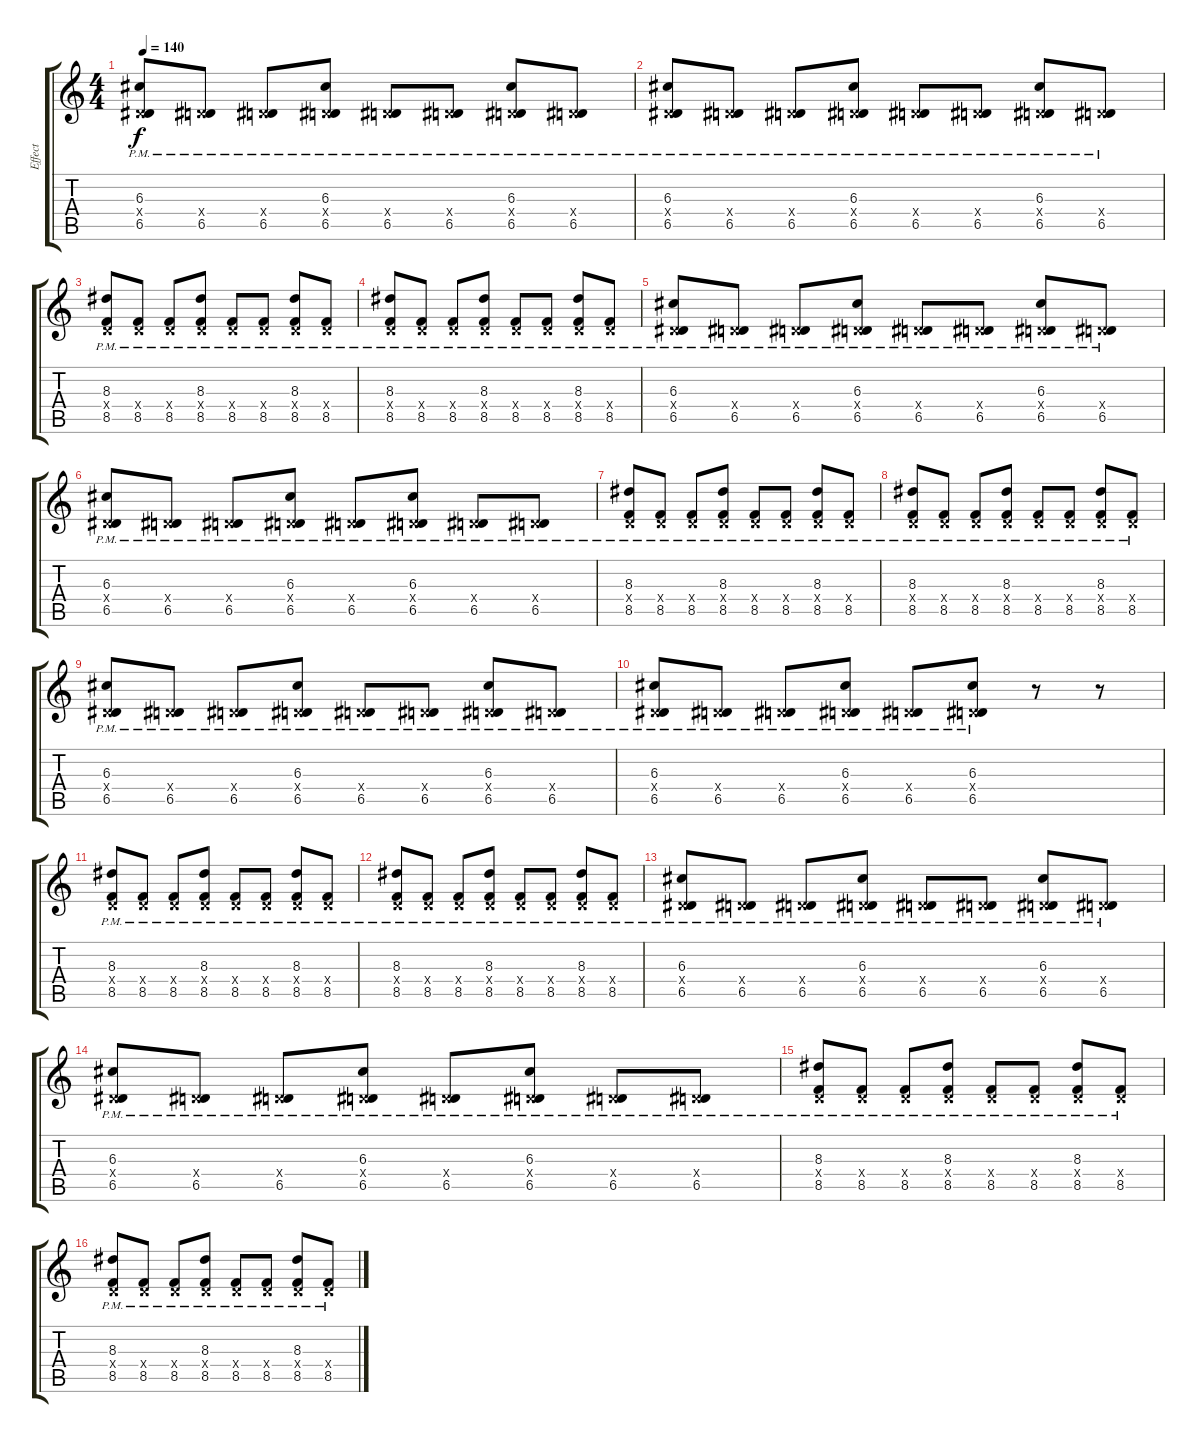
\track ("Effect" "Effect") {instrument electricguitarjazz}
\staff {score tabs}
\tuning (E4 B3 G3 D3 A2 E2) {hide}
\ts (4 4)
\tempo 140
\clef g2
\ks c
(6.3{pm} 0.4{x} 6.5{pm}).8{dy f} (0.4{x} 6.5{pm}).8 (0.4{x} 6.5{pm}).8 (6.3{pm} 0.4{x} 6.5{pm}).8 (0.4{x} 6.5{pm}).8 (0.4{x} 6.5{pm}).8 (6.3{pm} 0.4{x} 6.5{pm}).8 (0.4{x} 6.5{pm}).8 |
(6.3{pm} 0.4{x} 6.5{pm}).8 (0.4{x} 6.5{pm}).8 (0.4{x} 6.5{pm}).8 (6.3{pm} 0.4{x} 6.5{pm}).8 (0.4{x} 6.5{pm}).8 (0.4{x} 6.5{pm}).8 (6.3{pm} 0.4{x} 6.5{pm}).8 (0.4{x} 6.5{pm}).8 |
(8.3{pm} 0.4{x} 8.5{pm}).8 (0.4{x} 8.5{pm}).8 (0.4{x} 8.5{pm}).8 (8.3{pm} 0.4{x} 8.5{pm}).8 (0.4{x} 8.5{pm}).8 (0.4{x} 8.5{pm}).8 (8.3{pm} 0.4{x} 8.5{pm}).8 (0.4{x} 8.5{pm}).8 |
(8.3{pm} 0.4{x} 8.5{pm}).8 (0.4{x} 8.5{pm}).8 (0.4{x} 8.5{pm}).8 (8.3{pm} 0.4{x} 8.5{pm}).8 (0.4{x} 8.5{pm}).8 (0.4{x} 8.5{pm}).8 (8.3{pm} 0.4{x} 8.5{pm}).8 (0.4{x} 8.5{pm}).8 |
(6.3{pm} 0.4{x} 6.5{pm}).8 (0.4{x} 6.5{pm}).8 (0.4{x} 6.5{pm}).8 (6.3{pm} 0.4{x} 6.5{pm}).8 (0.4{x} 6.5{pm}).8 (0.4{x} 6.5{pm}).8 (6.3{pm} 0.4{x} 6.5{pm}).8 (0.4{x} 6.5{pm}).8 |
(6.3{pm} 0.4{x} 6.5{pm}).8 (0.4{x} 6.5{pm}).8 (0.4{x} 6.5{pm}).8 (6.3{pm} 0.4{x} 6.5{pm}).8 (0.4{x} 6.5{pm}).8 (6.3{pm} 0.4{x} 6.5{pm}).8 (0.4{x} 6.5{pm}).8 (0.4{x} 6.5{pm}).8 |
(8.3{pm} 0.4{x} 8.5{pm}).8 (0.4{x} 8.5{pm}).8 (0.4{x} 8.5{pm}).8 (8.3{pm} 0.4{x} 8.5{pm}).8 (0.4{x} 8.5{pm}).8 (0.4{x} 8.5{pm}).8 (8.3{pm} 0.4{x} 8.5{pm}).8 (0.4{x} 8.5{pm}).8 |
(8.3{pm} 0.4{x} 8.5{pm}).8 (0.4{x} 8.5{pm}).8 (0.4{x} 8.5{pm}).8 (8.3{pm} 0.4{x} 8.5{pm}).8 (0.4{x} 8.5{pm}).8 (0.4{x} 8.5{pm}).8 (8.3{pm} 0.4{x} 8.5{pm}).8 (0.4{x} 8.5{pm}).8 |
(6.3{pm} 0.4{x} 6.5{pm}).8 (0.4{x} 6.5{pm}).8 (0.4{x} 6.5{pm}).8 (6.3{pm} 0.4{x} 6.5{pm}).8 (0.4{x} 6.5{pm}).8 (0.4{x} 6.5{pm}).8 (6.3{pm} 0.4{x} 6.5{pm}).8 (0.4{x} 6.5{pm}).8 |
(6.3{pm} 0.4{x} 6.5{pm}).8 (0.4{x} 6.5{pm}).8 (0.4{x} 6.5{pm}).8 (6.3{pm} 0.4{x} 6.5{pm}).8 (0.4{x} 6.5{pm}).8 (6.3{pm} 0.4{x} 6.5{pm}).8 r.8 r.8 |
(8.3{pm} 0.4{x} 8.5{pm}).8 (0.4{x} 8.5{pm}).8 (0.4{x} 8.5{pm}).8 (8.3{pm} 0.4{x} 8.5{pm}).8 (0.4{x} 8.5{pm}).8 (0.4{x} 8.5{pm}).8 (8.3{pm} 0.4{x} 8.5{pm}).8 (0.4{x} 8.5{pm}).8 |
(8.3{pm} 0.4{x} 8.5{pm}).8 (0.4{x} 8.5{pm}).8 (0.4{x} 8.5{pm}).8 (8.3{pm} 0.4{x} 8.5{pm}).8 (0.4{x} 8.5{pm}).8 (0.4{x} 8.5{pm}).8 (8.3{pm} 0.4{x} 8.5{pm}).8 (0.4{x} 8.5{pm}).8 |
(6.3{pm} 0.4{x} 6.5{pm}).8 (0.4{x} 6.5{pm}).8 (0.4{x} 6.5{pm}).8 (6.3{pm} 0.4{x} 6.5{pm}).8 (0.4{x} 6.5{pm}).8 (0.4{x} 6.5{pm}).8 (6.3{pm} 0.4{x} 6.5{pm}).8 (0.4{x} 6.5{pm}).8 |
(6.3{pm} 0.4{x} 6.5{pm}).8 (0.4{x} 6.5{pm}).8 (0.4{x} 6.5{pm}).8 (6.3{pm} 0.4{x} 6.5{pm}).8 (0.4{x} 6.5{pm}).8 (6.3{pm} 0.4{x} 6.5{pm}).8 (0.4{x} 6.5{pm}).8 (0.4{x} 6.5{pm}).8 |
(8.3{pm} 0.4{x} 8.5{pm}).8 (0.4{x} 8.5{pm}).8 (0.4{x} 8.5{pm}).8 (8.3{pm} 0.4{x} 8.5{pm}).8 (0.4{x} 8.5{pm}).8 (0.4{x} 8.5{pm}).8 (8.3{pm} 0.4{x} 8.5{pm}).8 (0.4{x} 8.5{pm}).8 |
(8.3{pm} 0.4{x} 8.5{pm}).8 (0.4{x} 8.5{pm}).8 (0.4{x} 8.5{pm}).8 (8.3{pm} 0.4{x} 8.5{pm}).8 (0.4{x} 8.5{pm}).8 (0.4{x} 8.5{pm}).8 (8.3{pm} 0.4{x} 8.5{pm}).8 (0.4{x} 8.5{pm}).8
